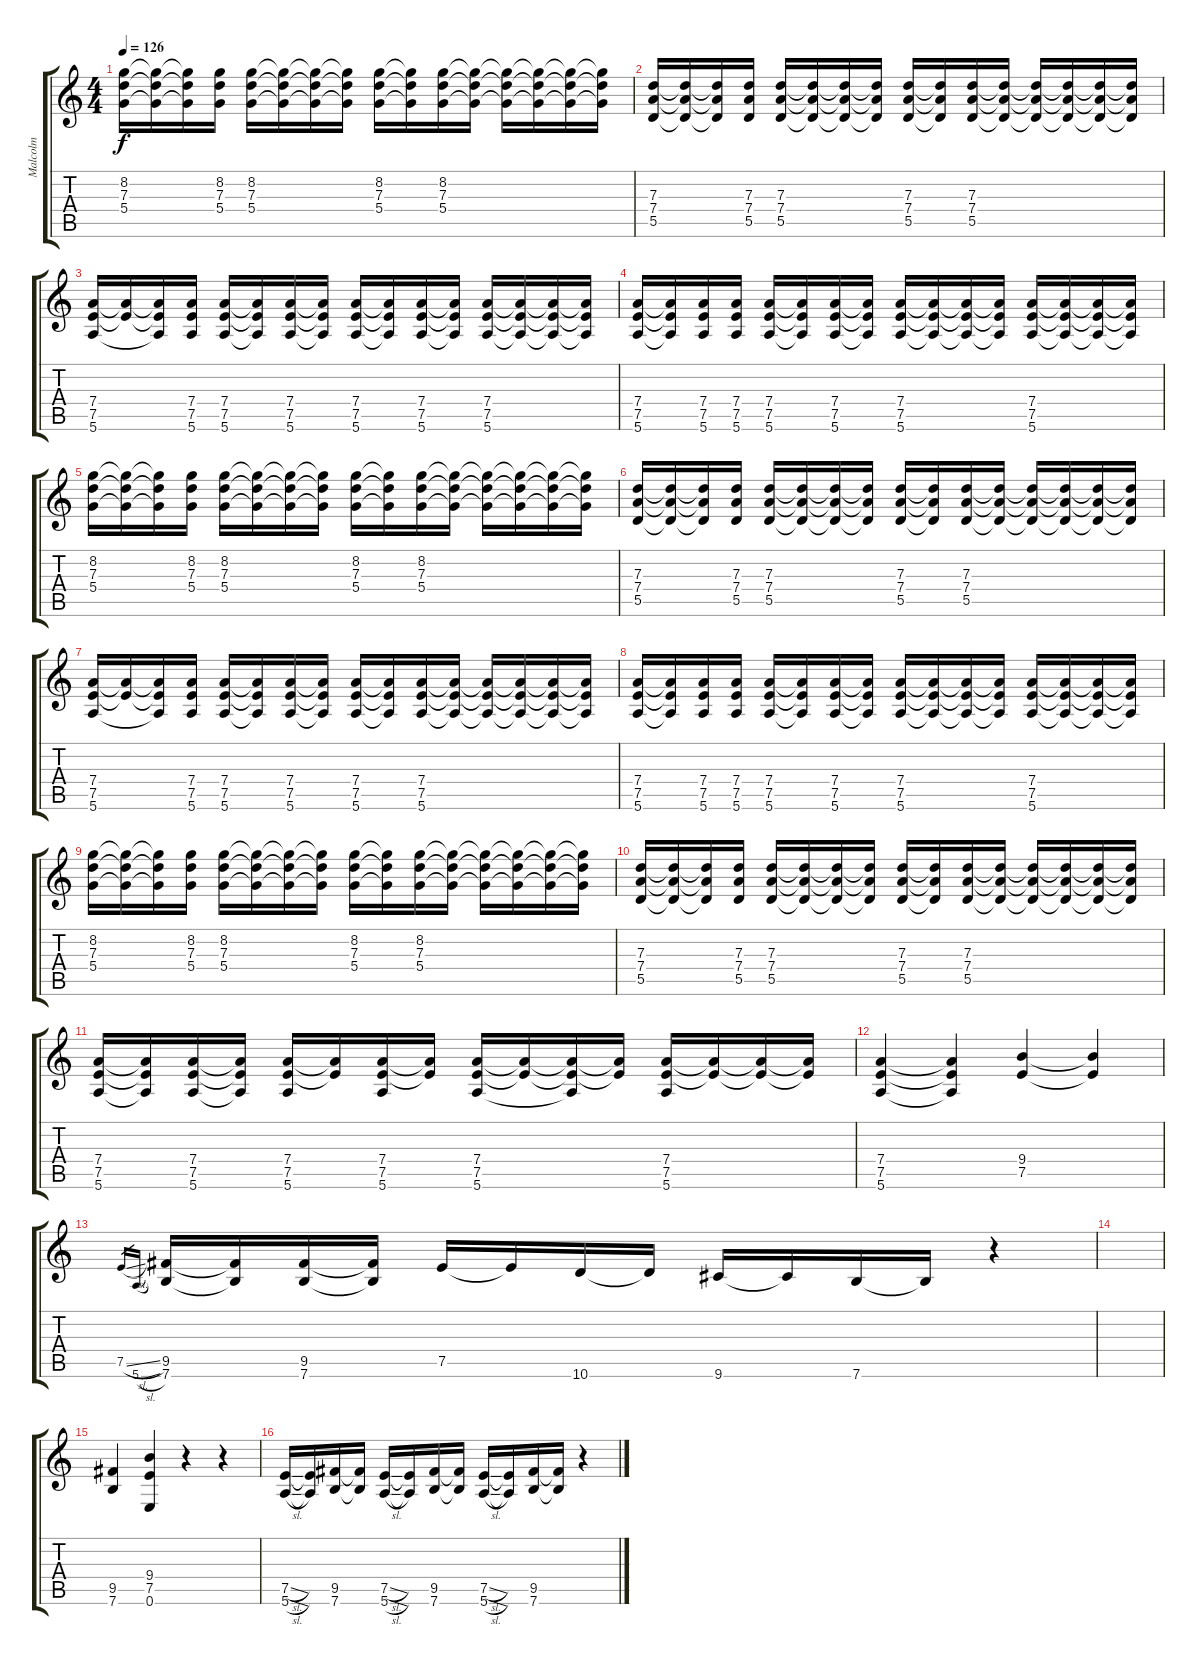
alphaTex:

\track ("Malcolm" "Malcolm") {instrument distortionguitar}
\staff {score tabs}
\tuning (E4 B3 G3 D3 A2 E2) {hide}
\ts (4 4)
\tempo 126
\clef g2
\ks c
(8.2 7.3 5.4).16{dy f} (8.2{t} 7.3{t} 5.4{t}).16 (8.2{t} 7.3{t} 5.4{t}).16 (8.2 7.3 5.4).16 (8.2 7.3 5.4).16 (8.2{t} 7.3{t} 5.4{t}).16 (8.2{t} 7.3{t} 5.4{t}).16 (8.2{t} 7.3{t} 5.4{t}).16 (8.2 7.3 5.4).16 (8.2{t} 7.3{t} 5.4{t}).16 (8.2 7.3 5.4).16 (8.2{t} 7.3{t} 5.4{t}).16 (8.2{t} 7.3{t} 5.4{t}).16 (8.2{t} 7.3{t} 5.4{t}).16 (8.2{t} 7.3{t} 5.4{t}).16 (8.2{t} 7.3{t} 5.4{t}).16 |
(7.3 7.4 5.5).16 (7.3{t} 7.4{t} 5.5{t}).16 (7.3{t} 7.4{t} 5.5{t}).16 (7.3 7.4 5.5).16 (7.3 7.4 5.5).16 (7.3{t} 7.4{t} 5.5{t}).16 (7.3{t} 7.4{t} 5.5{t}).16 (7.3{t} 7.4{t} 5.5{t}).16 (7.3 7.4 5.5).16 (7.3{t} 7.4{t} 5.5{t}).16 (7.3 7.4 5.5).16 (7.3{t} 7.4{t} 5.5{t}).16 (7.3{t} 7.4{t} 5.5{t}).16 (7.3{t} 7.4{t} 5.5{t}).16 (7.3{t} 7.4{t} 5.5{t}).16 (7.3{t} 7.4{t} 5.5{t}).16 |
(7.4 7.5 5.6).16 (7.4{t} 7.5{t}).16 (7.4{t} 7.5{t} 5.6{t}).16 (7.4 7.5 5.6).16 (7.4 7.5 5.6).16 (7.4{t} 7.5{t} 5.6{t}).16 (7.4 7.5 5.6).16 (7.4{t} 7.5{t} 5.6{t}).16 (7.4 7.5 5.6).16 (7.4{t} 7.5{t} 5.6{t}).16 (7.4 7.5 5.6).16 (7.4{t} 7.5{t} 5.6{t}).16 (7.4 7.5 5.6).16 (7.4{t} 7.5{t} 5.6{t}).16 (7.4{t} 7.5{t} 5.6{t}).16 (7.4{t} 7.5{t} 5.6{t}).16 |
(7.4 7.5 5.6).16 (7.4{t} 7.5{t} 5.6{t}).16 (7.4 7.5 5.6).16 (7.4 7.5 5.6).16 (7.4 7.5 5.6).16 (7.4{t} 7.5{t} 5.6{t}).16 (7.4 7.5 5.6).16 (7.4{t} 7.5{t} 5.6{t}).16 (7.4 7.5 5.6).16 (7.4{t} 7.5{t} 5.6{t}).16 (7.4{t} 7.5{t} 5.6{t}).16 (7.4{t} 7.5{t} 5.6{t}).16 (7.4 7.5 5.6).16 (7.4{t} 7.5{t} 5.6{t}).16 (7.4{t} 7.5{t} 5.6{t}).16 (7.4{t} 7.5{t} 5.6{t}).16 |
(8.2 7.3 5.4).16 (8.2{t} 7.3{t} 5.4{t}).16 (8.2{t} 7.3{t} 5.4{t}).16 (8.2 7.3 5.4).16 (8.2 7.3 5.4).16 (8.2{t} 7.3{t} 5.4{t}).16 (8.2{t} 7.3{t} 5.4{t}).16 (8.2{t} 7.3{t} 5.4{t}).16 (8.2 7.3 5.4).16 (8.2{t} 7.3{t} 5.4{t}).16 (8.2 7.3 5.4).16 (8.2{t} 7.3{t} 5.4{t}).16 (8.2{t} 7.3{t} 5.4{t}).16 (8.2{t} 7.3{t} 5.4{t}).16 (8.2{t} 7.3{t} 5.4{t}).16 (8.2{t} 7.3{t} 5.4{t}).16 |
(7.3 7.4 5.5).16 (7.3{t} 7.4{t} 5.5{t}).16 (7.3{t} 7.4{t} 5.5{t}).16 (7.3 7.4 5.5).16 (7.3 7.4 5.5).16 (7.3{t} 7.4{t} 5.5{t}).16 (7.3{t} 7.4{t} 5.5{t}).16 (7.3{t} 7.4{t} 5.5{t}).16 (7.3 7.4 5.5).16 (7.3{t} 7.4{t} 5.5{t}).16 (7.3 7.4 5.5).16 (7.3{t} 7.4{t} 5.5{t}).16 (7.3{t} 7.4{t} 5.5{t}).16 (7.3{t} 7.4{t} 5.5{t}).16 (7.3{t} 7.4{t} 5.5{t}).16 (7.3{t} 7.4{t} 5.5{t}).16 |
(7.4 7.5 5.6).16 (7.4{t} 7.5{t}).16 (7.4{t} 7.5{t} 5.6{t}).16 (7.4 7.5 5.6).16 (7.4 7.5 5.6).16 (7.4{t} 7.5{t} 5.6{t}).16 (7.4 7.5 5.6).16 (7.4{t} 7.5{t} 5.6{t}).16 (7.4 7.5 5.6).16 (7.4{t} 7.5{t} 5.6{t}).16 (7.4 7.5 5.6).16 (7.4{t} 7.5{t} 5.6{t}).16 (7.4{t} 7.5{t} 5.6{t}).16 (7.4{t} 7.5{t} 5.6{t}).16 (7.4{t} 7.5{t} 5.6{t}).16 (7.4{t} 7.5{t} 5.6{t}).16 |
(7.4 7.5 5.6).16 (7.4{t} 7.5{t} 5.6{t}).16 (7.4 7.5 5.6).16 (7.4 7.5 5.6).16 (7.4 7.5 5.6).16 (7.4{t} 7.5{t} 5.6{t}).16 (7.4 7.5 5.6).16 (7.4{t} 7.5{t} 5.6{t}).16 (7.4 7.5 5.6).16 (7.4{t} 7.5{t} 5.6{t}).16 (7.4{t} 7.5{t} 5.6{t}).16 (7.4{t} 7.5{t} 5.6{t}).16 (7.4 7.5 5.6).16 (7.4{t} 7.5{t} 5.6{t}).16 (7.4{t} 7.5{t} 5.6{t}).16 (7.4{t} 7.5{t} 5.6{t}).16 |
(8.2 7.3 5.4).16 (8.2{t} 7.3{t} 5.4{t}).16 (8.2{t} 7.3{t} 5.4{t}).16 (8.2 7.3 5.4).16 (8.2 7.3 5.4).16 (8.2{t} 7.3{t} 5.4{t}).16 (8.2{t} 7.3{t} 5.4{t}).16 (8.2{t} 7.3{t} 5.4{t}).16 (8.2 7.3 5.4).16 (8.2{t} 7.3{t} 5.4{t}).16 (8.2 7.3 5.4).16 (8.2{t} 7.3{t} 5.4{t}).16 (8.2{t} 7.3{t} 5.4{t}).16 (8.2{t} 7.3{t} 5.4{t}).16 (8.2{t} 7.3{t} 5.4{t}).16 (8.2{t} 7.3{t} 5.4{t}).16 |
(7.3 7.4 5.5).16 (7.3{t} 7.4{t} 5.5{t}).16 (7.3{t} 7.4{t} 5.5{t}).16 (7.3 7.4 5.5).16 (7.3 7.4 5.5).16 (7.3{t} 7.4{t} 5.5{t}).16 (7.3{t} 7.4{t} 5.5{t}).16 (7.3{t} 7.4{t} 5.5{t}).16 (7.3 7.4 5.5).16 (7.3{t} 7.4{t} 5.5{t}).16 (7.3 7.4 5.5).16 (7.3{t} 7.4{t} 5.5{t}).16 (7.3{t} 7.4{t} 5.5{t}).16 (7.3{t} 7.4{t} 5.5{t}).16 (7.3{t} 7.4{t} 5.5{t}).16 (7.3{t} 7.4{t} 5.5{t}).16 |
(7.4 7.5 5.6).16 (7.4{t} 7.5{t} 5.6{t}).16 (7.4 7.5 5.6).16 (7.4{t} 7.5{t} 5.6{t}).16 (7.4 7.5 5.6).16 (7.4{t} 7.5{t}).16 (7.4 7.5 5.6).16 (7.4{t} 7.5{t}).16 (7.4 7.5 5.6).16 (7.4{t} 7.5{t}).16 (7.4{t} 7.5{t} 5.6{t}).16 (7.4{t} 7.5{t}).16 (7.4 7.5 5.6).16 (7.4{t} 7.5{t}).16 (7.4{t} 7.5{t}).16 (7.4{t} 7.5{t}).16 |
(7.4 7.5 5.6).4 (7.4{t} 7.5{t} 5.6{t}).4 (9.4 7.5).4 (9.4{t} 7.5{t}).4 |
7.5{sl}.16{gr} 5.6{sl}.16{gr} (9.5 7.6).16 (9.5{t} 7.6{t}).16 (9.5 7.6).16 (9.5{t} 7.6{t}).16 7.5.16 7.5{t}.16 10.6.16 10.6{t}.16 9.6.16 9.6{t}.16 7.6.16 7.6{t}.16 r.4 |
|
(9.5 7.6).4 (9.4 7.5 0.6).4 r.4 r.4 |
(7.5{sl} 5.6{sl}).16 (7.5{t} 5.6{t}).16 (9.5 7.6).16 (9.5{t} 7.6{t}).16 (7.5{sl} 5.6{sl}).16 (7.5{t} 5.6{t}).16 (9.5 7.6).16 (9.5{t} 7.6{t}).16 (7.5{sl} 5.6{sl}).16 (7.5{t} 5.6{t}).16 (9.5 7.6).16 (9.5{t} 7.6{t}).16 r.4
